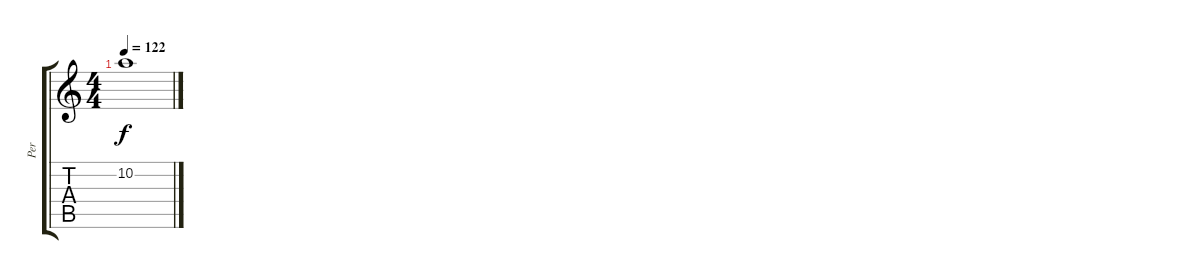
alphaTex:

\track ("Per" "Per") {instrument distortionguitar}
\staff {score tabs}
\tuning (E4 B3 G3 D3 A2 E2) {hide}
\ts (4 4)
\tempo 122
\clef g2
\ks c
10.2{t}.1{dy f}
